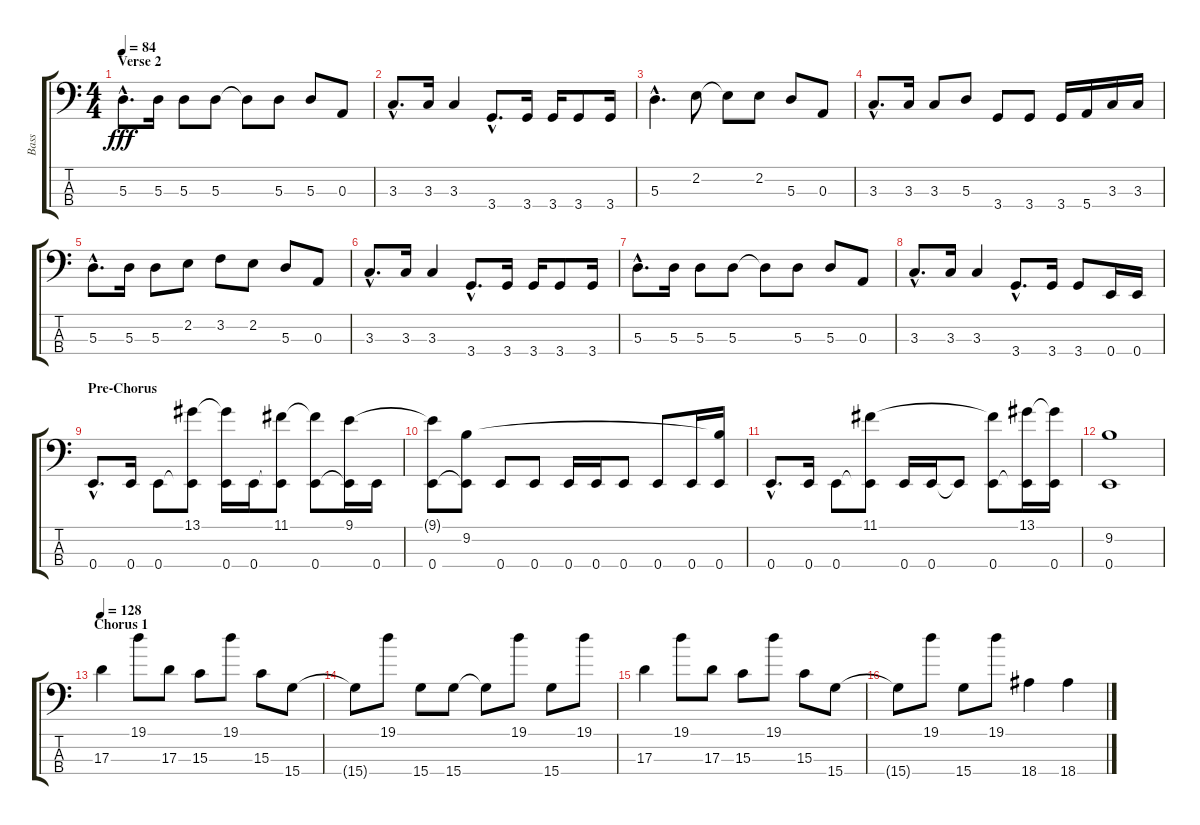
\track ("Bass" "Bass") {instrument electricbassfinger}
\staff {score tabs}
\tuning (G2 D2 A1 E1) {hide}
\ts (4 4)
\section ("" "Verse 2")
\tempo 84
\clef f4
\ks c
5.3{hac}.8{d dy fff} 5.3.16 5.3.8 5.3.8 5.3{t}.8 5.3.8 5.3.8 0.3.8 |
3.3{hac}.8{d} 3.3.16 3.3.4 3.4{hac}.8{d} 3.4.16 3.4.16 3.4.8 3.4.16 |
5.3{hac}.4{d} 2.2.8 2.2{t}.8 2.2.8 5.3.8 0.3.8 |
3.3{hac}.8{d} 3.3.16 3.3.8 5.3.8 3.4.8 3.4.8 3.4.16 5.4.16 3.3.16 3.3.16 |
5.3{hac}.8{d} 5.3.16 5.3.8 2.2.8 3.2.8 2.2.8 5.3.8 0.3.8 |
3.3{hac}.8{d} 3.3.16 3.3.4 3.4{hac}.8{d} 3.4.16 3.4.16 3.4.8 3.4.16 |
5.3{hac}.8{d} 5.3.16 5.3.8 5.3.8 5.3{t}.8 5.3.8 5.3.8 0.3.8 |
3.3{hac}.8{d} 3.3.16 3.3.4 3.4{hac}.8{d} 3.4.16 3.4.8 0.4.16 0.4.16 |
\section ("" "Pre-Chorus")
0.4{hac}.8{d} 0.4.16 0.4.8 (13.1 0.4{t}).8 (13.1{t} 0.4).16 0.4.16 (11.1 0.4{t}).8 (11.1{t} 0.4).8 (9.1 0.4{t}).16 0.4.16 |
(9.1{t} 0.4).8 (9.2 0.4{t}).8 0.4.8 0.4.8 0.4.16 0.4.16 0.4.8 0.4.8 0.4.16 (9.2{t} 0.4).16 |
0.4{hac}.8{d} 0.4.16 0.4.8 (11.1 0.4{t}).8 0.4.16 0.4.16 0.4{t}.8 (11.1{t} 0.4).8 (13.1 0.4{t}).16 (13.1{t} 0.4).16 |
(9.2 0.4).1 |
\section ("" "Chorus 1")
\tempo 128
17.3.4 19.1.8 17.3.8 15.3.8 19.1.8 15.3.8 15.4.8 |
15.4{t}.8 19.1.8 15.4.8 15.4.8 15.4{t}.8 19.1.8 15.4.8 19.1.8 |
17.3.4 19.1.8 17.3.8 15.3.8 19.1.8 15.3.8 15.4.8 |
15.4{t}.8 19.1.8 15.4.8 19.1.8 18.4.4 18.4.4
